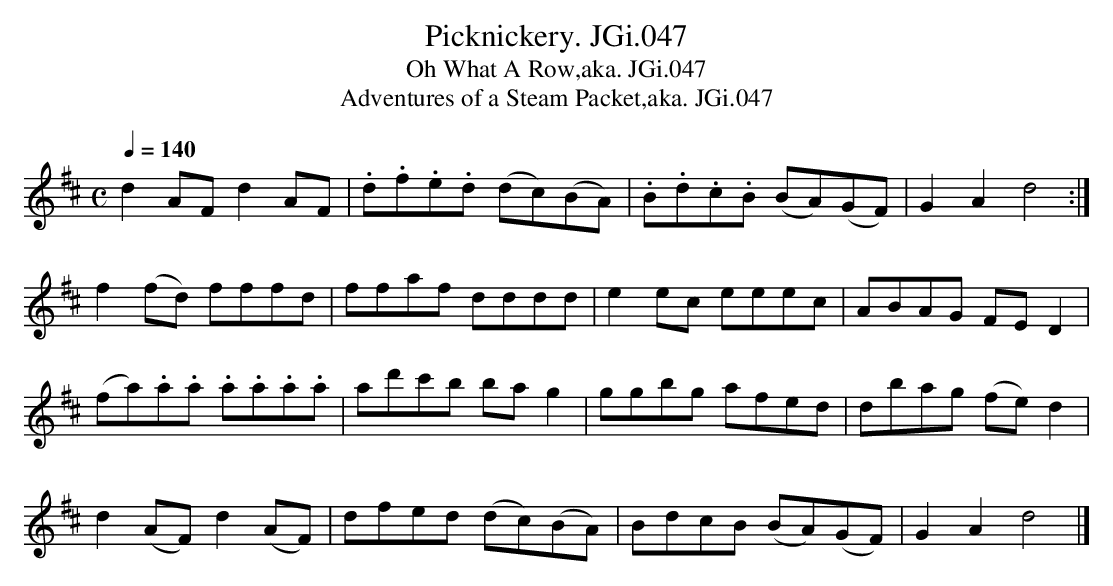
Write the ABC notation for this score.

X:1
T:Picknickery. JGi.047
T:Oh What A Row,aka. JGi.047
T:Adventures of a Steam Packet,aka. JGi.047
M:C
L:1/8
Q:1/4=140
K:D
d2AFd2AF|.d.f.e.d (dc)(BA)|.B.d.c.B (BA)(GF)|G2A2d4:|
f2(fd) fffd|ffaf dddd|e2ec eeec|ABAG FED2|
(fa).a.a .a.a.a.a|ad'c'b bag2|ggbg afed|dbag (fe)d2|
d2(AF)d2(AF)|dfed (dc)(BA)|BdcB (BA)(GF)|G2A2d4|]
